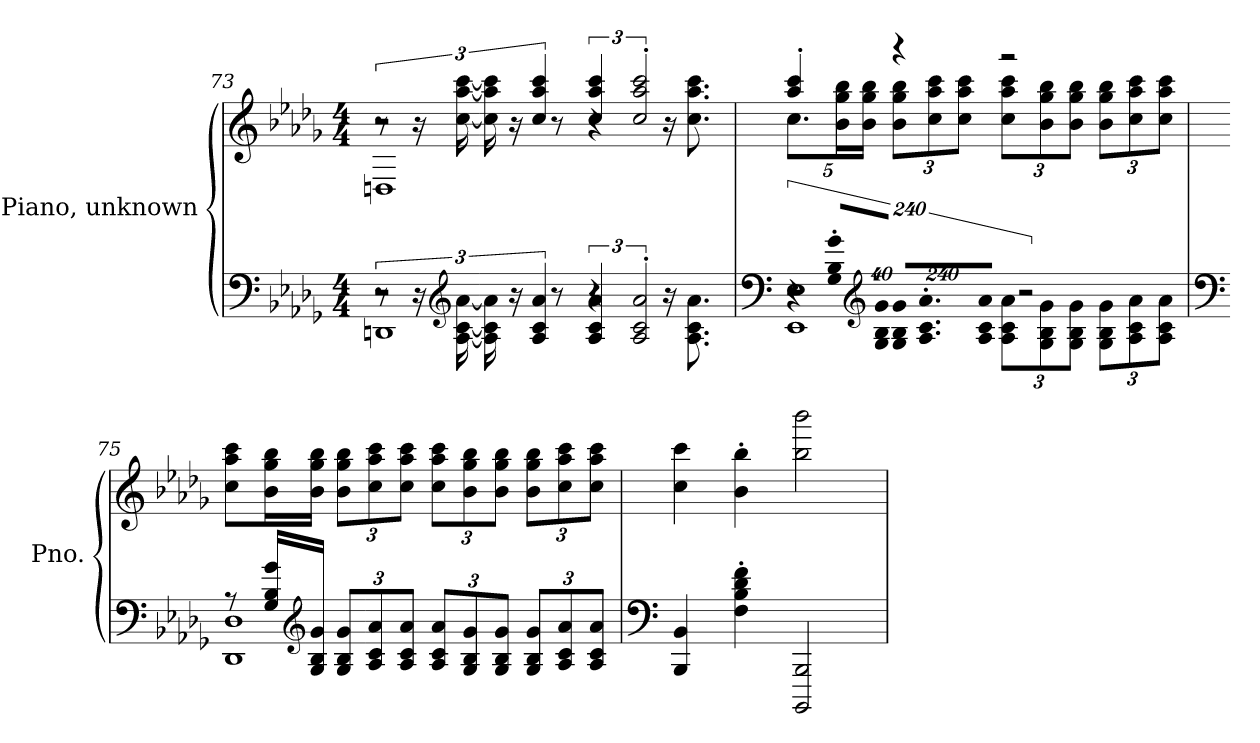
**kern	**kern
*part1	*part1
*staff2	*staff1
*I"Piano, unknown	*
*I'Pno.	*
*clefF4	*clefG2
*k[b-e-a-d-g-]	*k[b-e-a-d-g-]
*M4/4	*M4/4
=73	=73
*^	*^
*	*^	*	*^
3r	8r	1DDn	3r	8r	1Dn
.	16r	.	.	16r	.
*clefG2	*	*	*	*	*
.	[16A-\ [16c\ [16a-\	.	.	[16cc\ [16aa-\ [16ccc\	.
.	16A-\] 16c\] 16a-\]	.	.	16cc\] 16aa-\] 16ccc\]	.
.	16r	.	.	16r	.
6A-/ 6c/ 6a-/	.	.	6cc/ 6aa-/ 6ccc/	.	.
.	8r	.	.	8r	.
6A-/ 6c/ 6a-/	4r	.	6cc/ 6aa-/ 6ccc/	4r	.
3A-/' 3c/' 3a-/'	.	.	3cc/' 3aa-/' 3ccc/'	.	.
.	16r	.	.	16r	.
.	8.A-\ 8.c\ 8.a-\	.	.	8.cc\ 8.aa-\ 8.ccc\	.
*	*	*	*v	*v	*v
!!LO:LB:g=z
=74	=74	=74	=74
*clefF4	*	*	*
*	*	*	*^
!LO:N:vis=8	!	!	!	!
*	*	*	*	*Xbrackettup
960%137r	2r	1EE- 1E-	4aa-/' 4ccc/'	10.cc\L
!LO:N:vis=16	!	!	!	!
1920%137G-/' 1920%137B-/' 1920%137g-/'LL	.	.	.	.
.	.	.	.	20b-\ 20gg-\ 20bb-\L
.	.	.	.	20b-\ 20gg-\ 20bb-\JJ
*clefG2	*	*	*	*
!LO:N:vis=32	!	!	!	!
640%23G-/ 640%23B-/ 640%23g-/JJk	.	.	.	.
!LO:N:vis=16	!	!	!	!
1920%137G-/ 1920%137B-/ 1920%137g-/LL	.	.	4r	12b-\ 12gg-\ 12bb-\L
!LO:N:vis=16.	!	!	!	!
960%103A-/' 960%103c/' 960%103a-/'	.	.	.	.
.	.	.	.	12cc\ 12aa-\ 12ccc\
.	.	.	.	12cc\ 12aa-\ 12ccc\J
!LO:N:vis=16	!	!	!	!
1920%137A-/ 1920%137c/ 1920%137a-/JJ	.	.	.	.
*	*Xbrackettup	*	*	*
2r	12A-\ 12c\ 12a-\L	.	2r	12cc\ 12aa-\ 12ccc\L
.	12G-\ 12B-\ 12g-\	.	.	12b-\ 12gg-\ 12bb-\
.	12G-\ 12B-\ 12g-\J	.	.	12b-\ 12gg-\ 12bb-\J
.	12G-\ 12B-\ 12g-\L	.	.	12b-\ 12gg-\ 12bb-\L
.	12A-\ 12c\ 12a-\	.	.	12cc\ 12aa-\ 12ccc\
.	12A-\ 12c\ 12a-\J	.	.	12cc\ 12aa-\ 12ccc\J
*v	*v	*v	*	*
*	*v	*v
=75	=75
*clefF4	*
*^	*
8r	1DD- 1D-	8cc\ 8aa-\ 8ccc\L
16G-/ 16B-/ 16g-/LL	.	16b-\ 16gg-\ 16bb-\L
*clefG2	*	*
16G-/ 16B-/ 16g-/JJ	.	16b-\ 16gg-\ 16bb-\JJ
12G-/ 12B-/ 12g-/L	.	12b-\ 12gg-\ 12bb-\L
12A-/ 12c/ 12a-/	.	12cc\ 12aa-\ 12ccc\
12A-/ 12c/ 12a-/J	.	12cc\ 12aa-\ 12ccc\J
12A-/ 12c/ 12a-/L	.	12cc\ 12aa-\ 12ccc\L
12G-/ 12B-/ 12g-/	.	12b-\ 12gg-\ 12bb-\
12G-/ 12B-/ 12g-/J	.	12b-\ 12gg-\ 12bb-\J
12G-/ 12B-/ 12g-/L	.	12b-\ 12gg-\ 12bb-\L
12A-/ 12c/ 12a-/	.	12cc\ 12aa-\ 12ccc\
12A-/ 12c/ 12a-/J	.	12cc\ 12aa-\ 12ccc\J
*v	*v	*
!!LO:LB:g=z
=76	=76
*clefF4	*
4BBB-/ 4BB-/	4cc\ 4ccc\
4F\' 4B-\' 4d-\' 4f\'	4b-\' 4bb-\'
2BBBB-/ 2BBB-/	2bb-\ 2bbb-\
=	=
*-	*-
